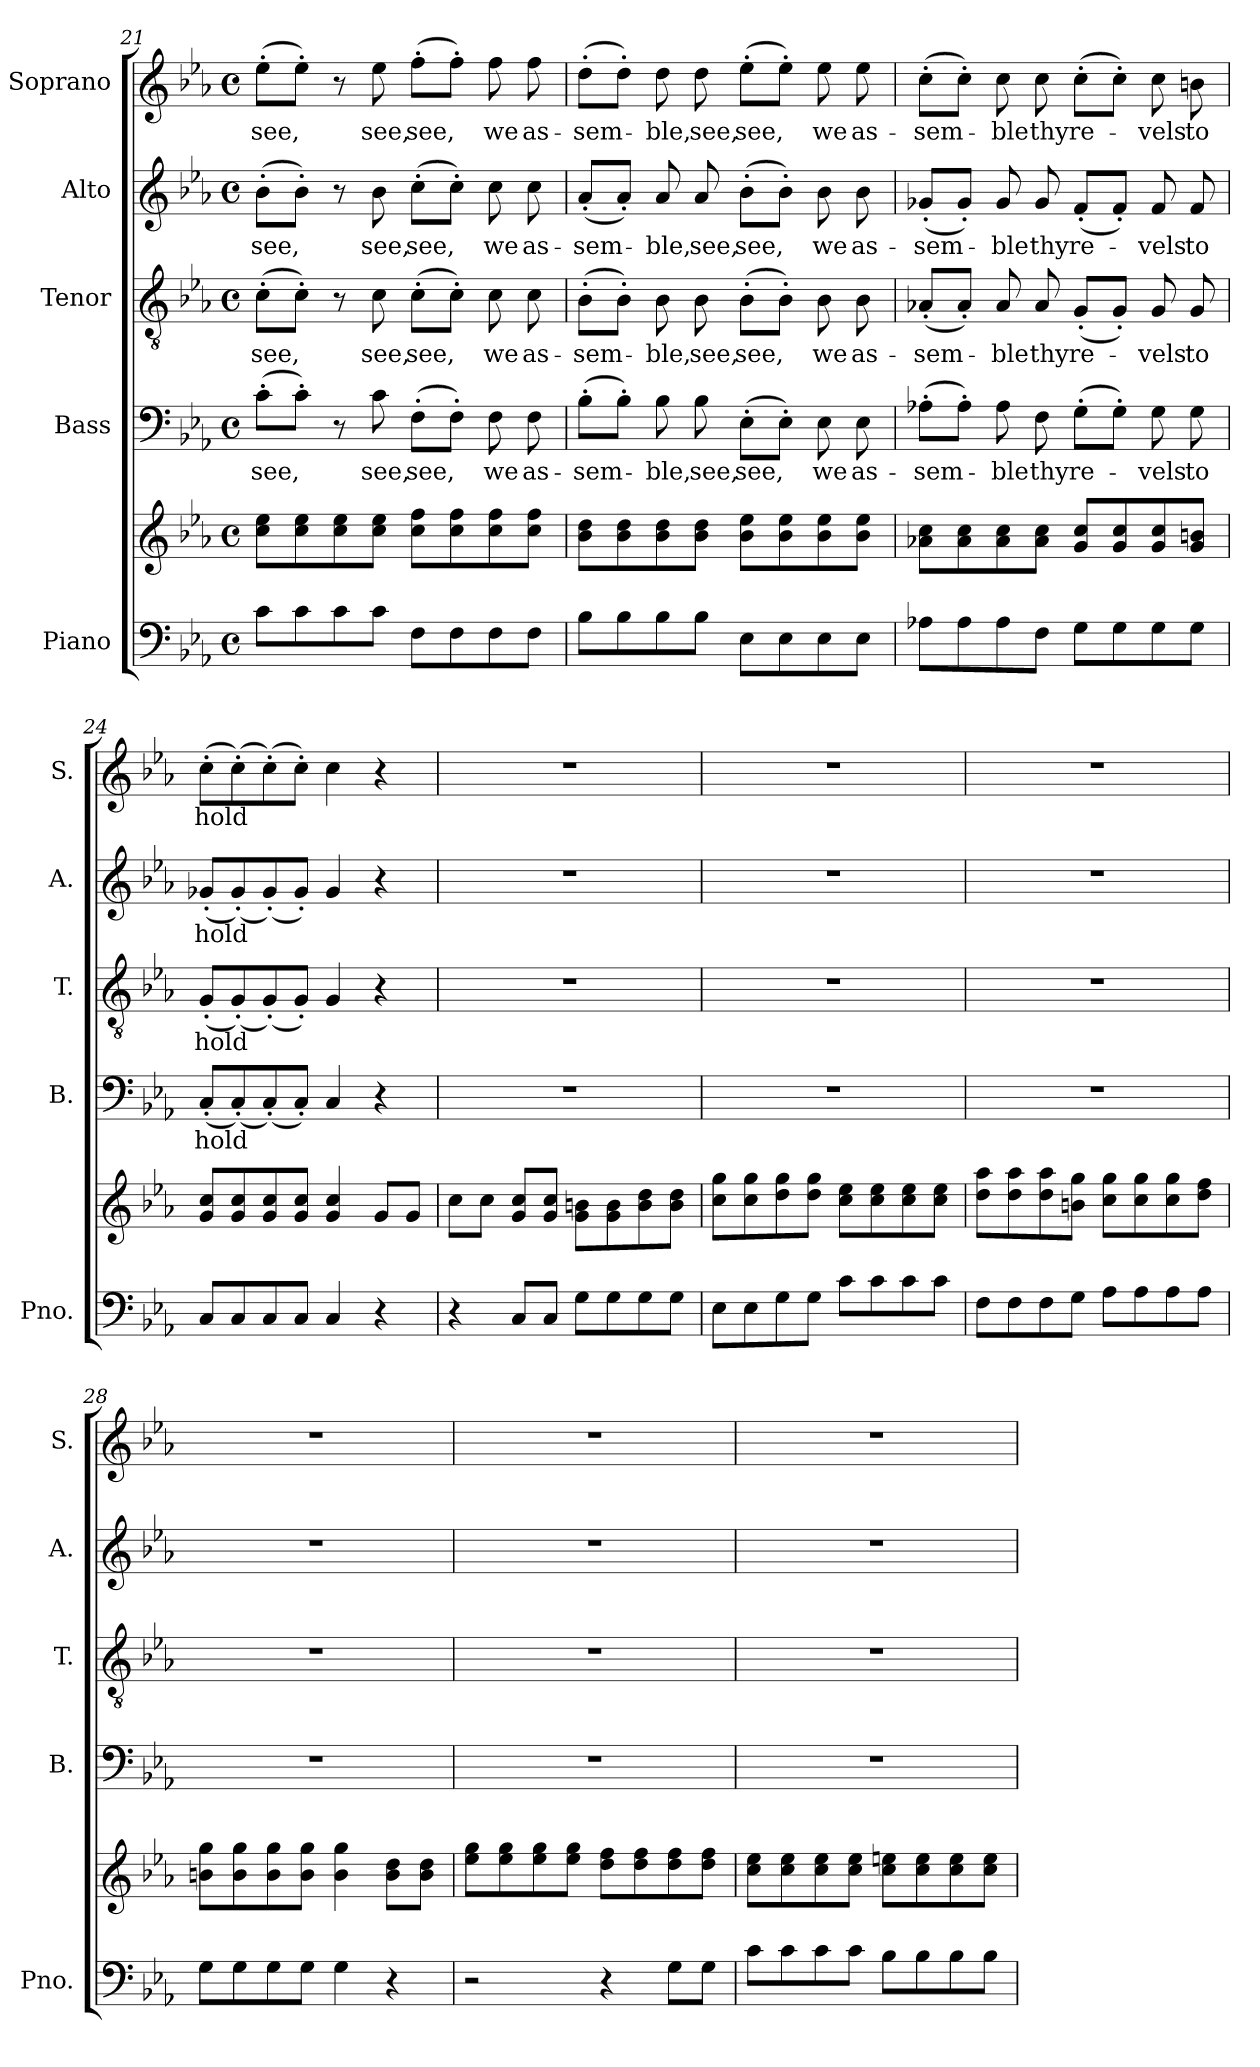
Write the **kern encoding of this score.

**kern	**kern	**kern	**text	**kern	**text	**kern	**text	**kern	**text
*part5	*part5	*part4	*part4	*part3	*part3	*part2	*part2	*part1	*part1
*staff6	*staff5	*staff4	*staff4	*staff3	*staff3	*staff2	*staff2	*staff1	*staff1
*I"Piano	*	*I"Bass	*	*I"Tenor	*	*I"Alto	*	*I"Soprano	*
*I'Pno.	*	*I'B.	*	*I'T.	*	*I'A.	*	*I'S.	*
*clefF4	*clefG2	*clefF4	*	*clefGv2	*	*clefG2	*	*clefG2	*
*	*	*	*	*	*	*ITrd2c3	*	*	*
*k[b-e-a-]	*k[b-e-a-]	*k[b-e-a-]	*	*k[b-e-a-]	*	*k[]	*	*k[b-e-a-]	*
*M4/4	*M4/4	*M4/4	*	*M4/4	*	*M4/4	*	*M4/4	*
*met(c)	*met(c)	*met(c)	*	*met(c)	*	*met(c)	*	*met(c)	*
=21	=21	=21	=21	=21	=21	=21	=21	=21	=21
8c\L	8cc\ 8ee-\L	(8c'\L	see,	(8c'\L	see,	(8g'i\L	see,	(8ee-'\L	see,
8c\	8cc\ 8ee-\	8c'\J)	.	8c'\J)	.	8g'i\J)	.	8ee-'\J)	.
8c\	8cc\ 8ee-\	8r	.	8r	.	8r	.	8r	.
8c\J	8cc\ 8ee-\J	8c\	see,	8c\	see,	8gi\	see,	8ee-\	see,
8F\L	8cc\ 8ff\L	(8F'\L	see,	(8c'\L	see,	(8a'i\L	see,	(8ff'\L	see,
8F\	8cc\ 8ff\	8F'\J)	.	8c'\J)	.	8a'i\J)	.	8ff'\J)	.
8F\	8cc\ 8ff\	8F\	we	8c\	we	8ai\	we	8ff\	we
8F\J	8cc\ 8ff\J	8F\	as-	8c\	as-	8ai\	as-	8ff\	as-
=22	=22	=22	=22	=22	=22	=22	=22	=22	=22
8B-\L	8b-\ 8dd\L	(8B-'\L	-sem-	(8B-'\L	-sem-	(8f'i/L	-sem-	(8dd'\L	-sem-
8B-\	8b-\ 8dd\	8B-'\J)	.	8B-'\J)	.	8f'i/J)	.	8dd'\J)	.
8B-\	8b-\ 8dd\	8B-\	-ble,	8B-\	-ble,	8fi/	-ble,	8dd\	-ble,
8B-\J	8b-\ 8dd\J	8B-\	see,	8B-\	see,	8fi/	see,	8dd\	see,
8E-\L	8b-\ 8ee-\L	(8E-'\L	see,	(8B-'\L	see,	(8g'i\L	see,	(8ee-'\L	see,
8E-\	8b-\ 8ee-\	8E-'\J)	.	8B-'\J)	.	8g'i\J)	.	8ee-'\J)	.
8E-\	8b-\ 8ee-\	8E-\	we	8B-\	we	8gi\	we	8ee-\	we
8E-\J	8b-\ 8ee-\J	8E-\	as-	8B-\	as-	8gi\	as-	8ee-\	as-
!!LO:LB:g=z
=23	=23	=23	=23	=23	=23	=23	=23	=23	=23
8A-X\L	8a-X\ 8cc\L	(8A-X'\L	-sem-	(8A-X'/L	-sem-	(8e-X'i/L	-sem-	(8cc'\L	-sem-
8A-\	8a-\ 8cc\	8A-'\J)	.	8A-'/J)	.	8e-'i/J)	.	8cc'\J)	.
8A-\	8a-\ 8cc\	8A-\	-ble	8A-/	-ble	8e-i/	-ble	8cc\	-ble
8F\J	8a-\ 8cc\J	8F\	thy	8A-/	thy	8e-i/	thy	8cc\	thy
8G\L	8g/ 8cc/L	(8G'\L	re-	(8G'/L	re-	(8d'i/L	re-	(8cc'\L	re-
8G\	8g/ 8cc/	8G'\J)	.	8G'/J)	.	8d'i/J)	.	8cc'\J)	.
8G\	8g/ 8cc/	8G\	-vels	8G/	-vels	8di/	-vels	8cc\	-vels
8G\J	8g/ 8bn/J	8G\	to	8G/	to	8di/	to	8bn\	to
=24	=24	=24	=24	=24	=24	=24	=24	=24	=24
8C/L	8g/ 8cc/L	(8C'/L	hold	(8G'/L	hold	(8e-X'i/L	hold	(8cc'\L	hold
8C/	8g/ 8cc/	(8C'/)	.	(8G'/)	.	(8e-'i/)	.	(8cc'\)	.
8C/	8g/ 8cc/	(8C'/)	.	(8G'/)	.	(8e-'i/)	.	(8cc'\)	.
8C/J	8g/ 8cc/J	8C'/J)	.	8G'/J)	.	8e-'i/J)	.	8cc'\J)	.
4C/	4g/ 4cc/	4C/	.	4G/	.	4e-i/	.	4cc\	.
4r	8g/L	4r	.	4r	.	4r	.	4r	.
.	8g/J	.	.	.	.	.	.	.	.
=25	=25	=25	=25	=25	=25	=25	=25	=25	=25
4r	8cc\L	1r	.	1r	.	1r	.	1r	.
.	8cc\J	.	.	.	.	.	.	.	.
8C/L	8g/ 8cc/L	.	.	.	.	.	.	.	.
8C/J	8g/ 8cc/J	.	.	.	.	.	.	.	.
8G\L	8g\ 8bn\L	.	.	.	.	.	.	.	.
8G\	8g\ 8b\	.	.	.	.	.	.	.	.
8G\	8b\ 8dd\	.	.	.	.	.	.	.	.
8G\J	8b\ 8dd\J	.	.	.	.	.	.	.	.
=26	=26	=26	=26	=26	=26	=26	=26	=26	=26
8E-\L	8cc\ 8gg\L	1r	.	1r	.	1r	.	1r	.
8E-\	8cc\ 8gg\	.	.	.	.	.	.	.	.
8G\	8dd\ 8gg\	.	.	.	.	.	.	.	.
8G\J	8dd\ 8gg\J	.	.	.	.	.	.	.	.
8c\L	8cc\ 8ee-\L	.	.	.	.	.	.	.	.
8c\	8cc\ 8ee-\	.	.	.	.	.	.	.	.
8c\	8cc\ 8ee-\	.	.	.	.	.	.	.	.
8c\J	8cc\ 8ee-\J	.	.	.	.	.	.	.	.
=27	=27	=27	=27	=27	=27	=27	=27	=27	=27
8F\L	8dd\ 8aa-\L	1r	.	1r	.	1r	.	1r	.
8F\	8dd\ 8aa-\	.	.	.	.	.	.	.	.
8F\	8dd\ 8aa-\	.	.	.	.	.	.	.	.
8G\J	8bn\ 8gg\J	.	.	.	.	.	.	.	.
8A-\L	8cc\ 8gg\L	.	.	.	.	.	.	.	.
8A-\	8cc\ 8gg\	.	.	.	.	.	.	.	.
8A-\	8cc\ 8gg\	.	.	.	.	.	.	.	.
8A-\J	8dd\ 8ff\J	.	.	.	.	.	.	.	.
!!LO:LB:g=z
=28	=28	=28	=28	=28	=28	=28	=28	=28	=28
8G\L	8bn\ 8gg\L	1r	.	1r	.	1r	.	1r	.
8G\	8b\ 8gg\	.	.	.	.	.	.	.	.
8G\	8b\ 8gg\	.	.	.	.	.	.	.	.
8G\J	8b\ 8gg\J	.	.	.	.	.	.	.	.
4G\	4b\ 4gg\	.	.	.	.	.	.	.	.
4r	8b\ 8dd\L	.	.	.	.	.	.	.	.
.	8b\ 8dd\J	.	.	.	.	.	.	.	.
=29	=29	=29	=29	=29	=29	=29	=29	=29	=29
2r	8ee-\ 8gg\L	1r	.	1r	.	1r	.	1r	.
.	8ee-\ 8gg\	.	.	.	.	.	.	.	.
.	8ee-\ 8gg\	.	.	.	.	.	.	.	.
.	8ee-\ 8gg\J	.	.	.	.	.	.	.	.
4r	8dd\ 8ff\L	.	.	.	.	.	.	.	.
.	8dd\ 8ff\	.	.	.	.	.	.	.	.
8G\L	8dd\ 8ff\	.	.	.	.	.	.	.	.
8G\J	8dd\ 8ff\J	.	.	.	.	.	.	.	.
=30	=30	=30	=30	=30	=30	=30	=30	=30	=30
8c\L	8cc\ 8ee-\L	1r	.	1r	.	1r	.	1r	.
8c\	8cc\ 8ee-\	.	.	.	.	.	.	.	.
8c\	8cc\ 8ee-\	.	.	.	.	.	.	.	.
8c\J	8cc\ 8ee-\J	.	.	.	.	.	.	.	.
8B-\L	8cc\ 8een\L	.	.	.	.	.	.	.	.
8B-\	8cc\ 8ee\	.	.	.	.	.	.	.	.
8B-\	8cc\ 8ee\	.	.	.	.	.	.	.	.
8B-\J	8cc\ 8ee\J	.	.	.	.	.	.	.	.
=	=	=	=	=	=	=	=	=	=
*-	*-	*-	*-	*-	*-	*-	*-	*-	*-
